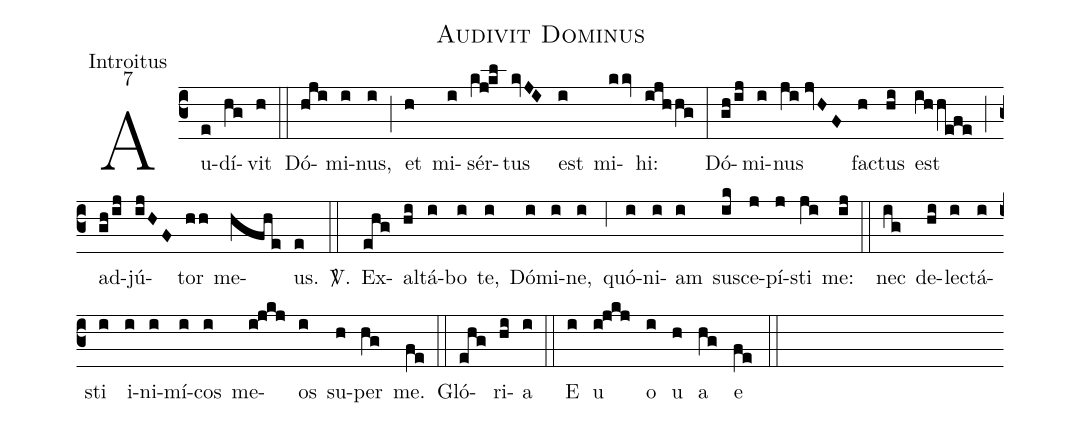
name:Audivit Dominus;
office-part:Introitus;
mode:7;
%%
(c3) Au(e)dí(hg)vit(h) (::) Dó(hji)mi(i)nus,(i) (;) et(h) mi(i)sér(kj!kl)tus(kvJI) est(i) mi(kkv)hi:(ijhhg) (:) Dó(gh/ij)mi(i)nus(ji//jvHF) fa(h)ctus(hi) est(ihhe!f!e) (;) ad(gh/ij)jú(ijHF)tor(hh) me(hfhe)us.(e) <sp>V/</sp>.(::) Ex(ehg)al(hi)tá(i)bo(i) te,(i) Dó(i)mi(i)ne,(i) (;6) quó(i)ni(i)am(i) su(ik)sce(j)pí(j)sti(ji) me:(ij) (::) nec(ig) de(hi)le(i)ctá(i)sti(i) i(i)ni(i)mí(i)cos(i) me(i!jkj)os(i) su(h)per(hg) me.(fe) (::) Gló(ehg)ri(hi)a(i) (::) E(i) u(i!jkj) o(i) u(h) a(hg) e(fe) (::)
